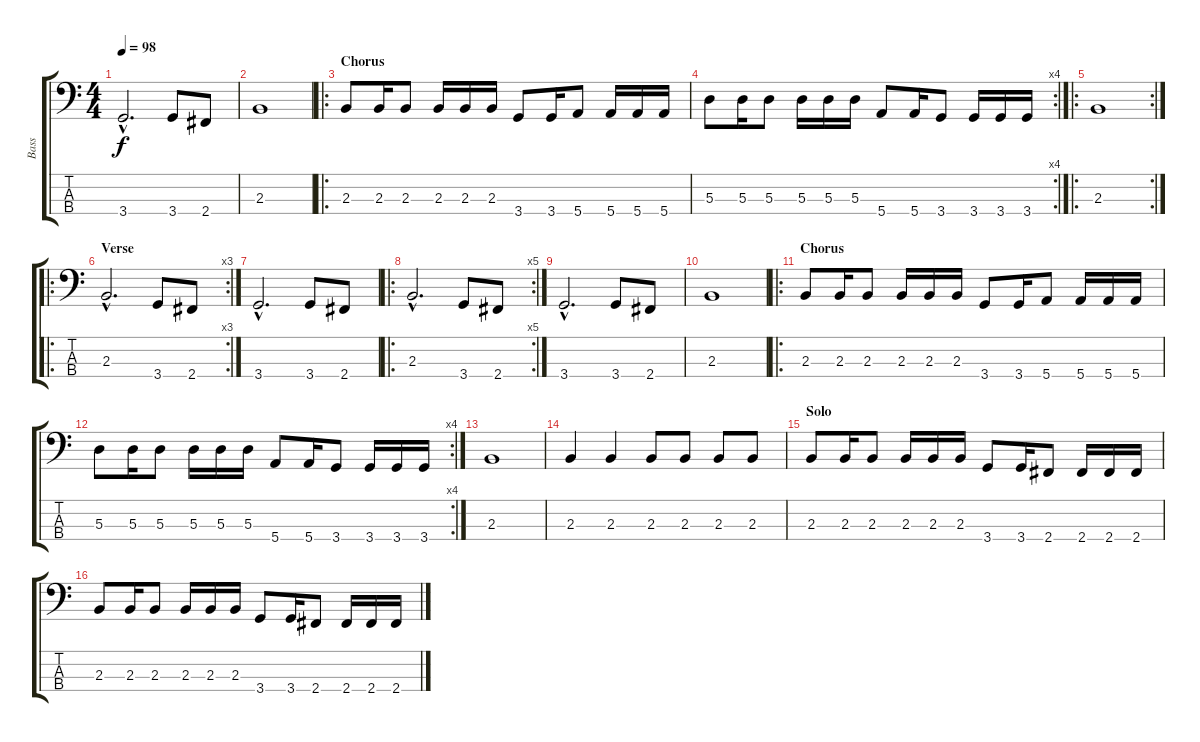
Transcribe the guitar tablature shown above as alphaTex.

\track ("Bass" "Bass") {instrument electricbasspick}
\staff {score tabs}
\tuning (G2 D2 A1 E1) {hide}
\ts (4 4)
\tempo 98
\clef f4
\ks c
3.4{hac}.2{d dy f} 3.4.8 2.4.8 |
2.3.1 |
\ro
\section ("" "Chorus")
2.3.8 2.3.16 2.3.8 2.3.16 2.3.16 2.3.16 3.4.8 3.4.16 5.4.8 5.4.16 5.4.16 5.4.16 |
\rc 4
5.3.8 5.3.16 5.3.8 5.3.16 5.3.16 5.3.16 5.4.8 5.4.16 3.4.8 3.4.16 3.4.16 3.4.16 |
\ro
\rc 2
2.3.1 |
\ro
\rc 3
\section ("" "Verse")
2.3{hac}.2{d} 3.4.8 2.4.8 |
3.4{hac}.2{d} 3.4.8 2.4.8 |
\ro
\rc 5
2.3{hac}.2{d} 3.4.8 2.4.8 |
3.4{hac}.2{d} 3.4.8 2.4.8 |
2.3.1 |
\ro
\section ("" "Chorus")
2.3.8 2.3.16 2.3.8 2.3.16 2.3.16 2.3.16 3.4.8 3.4.16 5.4.8 5.4.16 5.4.16 5.4.16 |
\rc 4
5.3.8 5.3.16 5.3.8 5.3.16 5.3.16 5.3.16 5.4.8 5.4.16 3.4.8 3.4.16 3.4.16 3.4.16 |
2.3.1 |
2.3.4 2.3.4 2.3.8 2.3.8 2.3.8 2.3.8 |
\section ("" "Solo")
2.3.8 2.3.16 2.3.8 2.3.16 2.3.16 2.3.16 3.4.8 3.4.16 2.4.8 2.4.16 2.4.16 2.4.16 |
2.3.8 2.3.16 2.3.8 2.3.16 2.3.16 2.3.16 3.4.8 3.4.16 2.4.8 2.4.16 2.4.16 2.4.16
